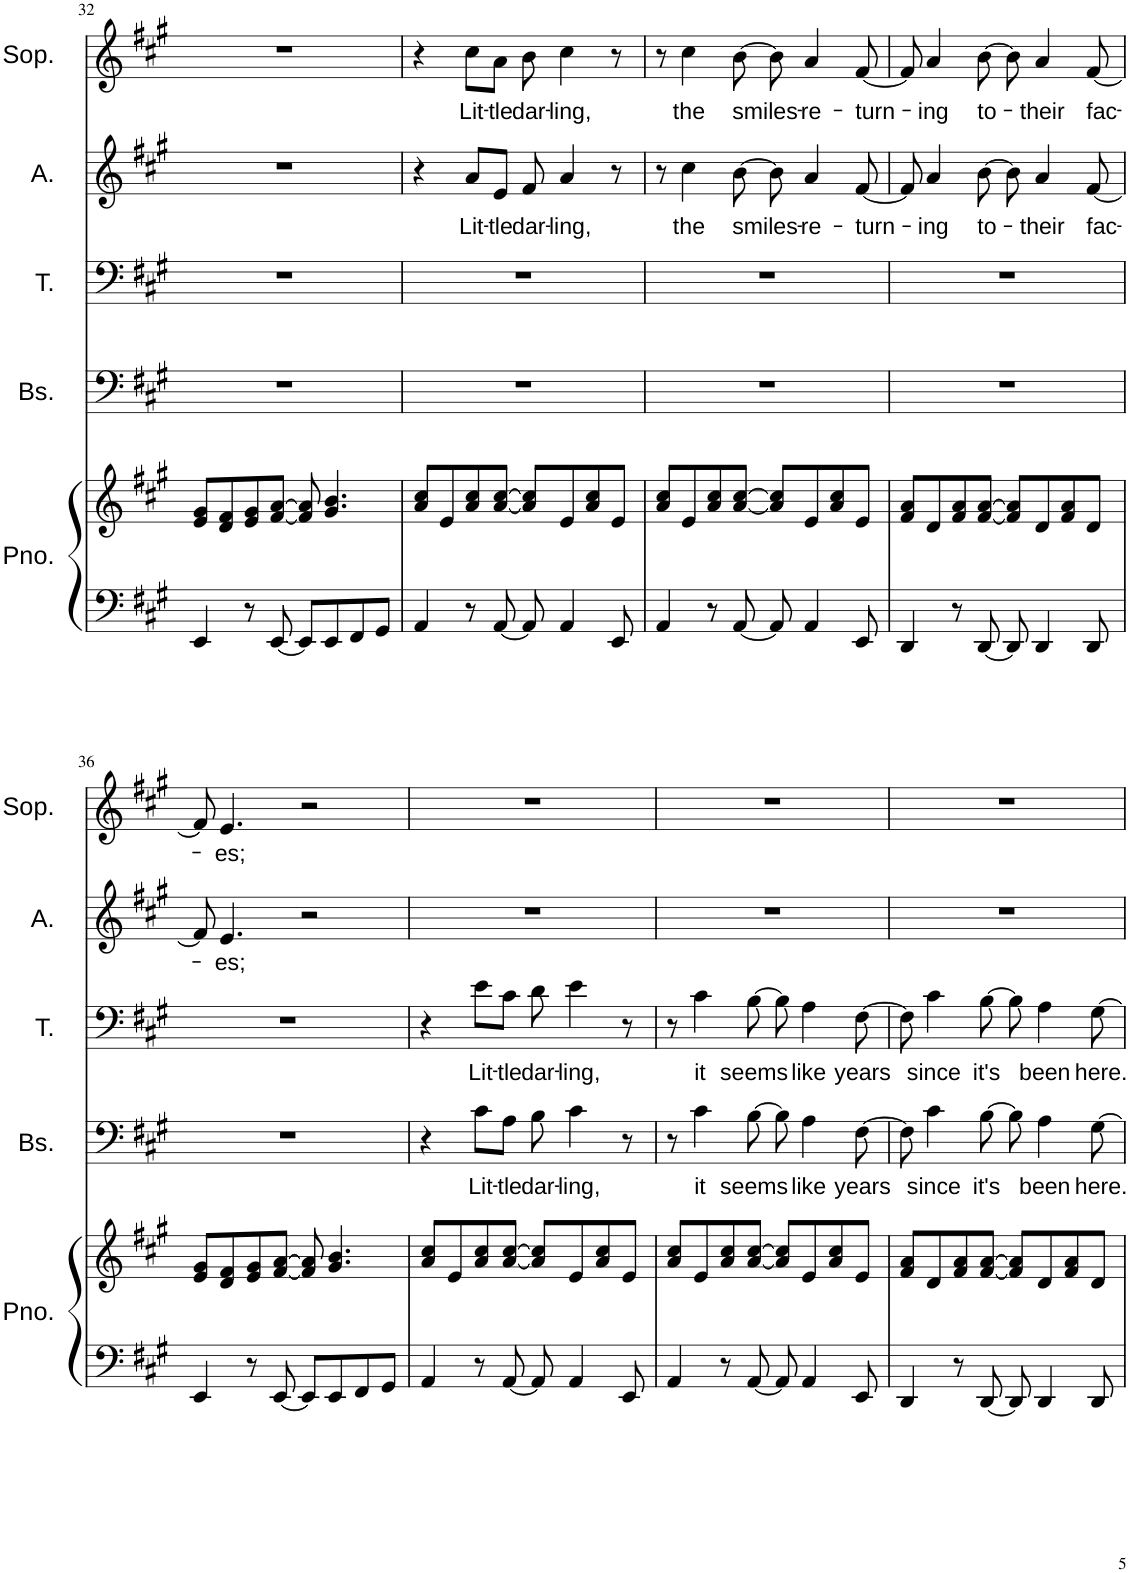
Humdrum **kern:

**kern	**kern	**kern	**text	**kern	**text	**kern	**text	**kern	**text
*part5	*part5	*part4	*part4	*part3	*part3	*part2	*part2	*part1	*part1
*staff6	*staff5	*staff4	*staff4	*staff3	*staff3	*staff2	*staff2	*staff1	*staff1
*I"Piano	*	*I"Bas	*	*I"Tenor	*	*I"Alt	*	*I"Sopraan	*
*I'Pno.	*	*I'Bs.	*	*I'T.	*	*I'A.	*	*I'Sop.	*
!!LO:PB:g=z
*clefF4	*clefG2	*clefF4	*	*clefF4	*	*clefG2	*	*clefG2	*
*k[f#c#g#]	*k[f#c#g#]	*k[f#c#g#]	*	*k[f#c#g#]	*	*k[f#c#g#]	*	*k[f#c#g#]	*
*M4/4	*M4/4	*M4/4	*	*M4/4	*	*M4/4	*	*M4/4	*
=32	=32	=32	=32	=32	=32	=32	=32	=32	=32
4EE/	8e/ 8g#/L	1r	.	1r	.	1r	.	1r	.
.	8d/ 8f#/	.	.	.	.	.	.	.	.
8r	8e/ 8g#/	.	.	.	.	.	.	.	.
[8EE/	[8f#/ [8a/J	.	.	.	.	.	.	.	.
8EE/L]	8f#/] 8a/]	.	.	.	.	.	.	.	.
8EE/	4.g#/ 4.b/	.	.	.	.	.	.	.	.
8FF#/	.	.	.	.	.	.	.	.	.
8GG#/J	.	.	.	.	.	.	.	.	.
=33	=33	=33	=33	=33	=33	=33	=33	=33	=33
4AA/	8a/ 8cc#/L	1r	.	1r	.	4r	.	4r	.
.	8e/	.	.	.	.	.	.	.	.
!	!	!	!	!	!	!	!LO:LY:b	!	!LO:LY:b
8r	8a/ 8cc#/	.	.	.	.	8a/L	Lit-	8cc#\L	Lit-
!	!	!	!	!	!	!	!LO:LY:b	!	!LO:LY:b
[8AA/	[8a/ [8cc#/J	.	.	.	.	8e/J	-tle	8a\J	-tle
!	!	!	!	!	!	!	!LO:LY:b	!	!LO:LY:b
8AA/]	8a/] 8cc#/]L	.	.	.	.	8f#/	dar-	8b\	dar-
!	!	!	!	!	!	!	!LO:LY:b	!	!LO:LY:b
4AA/	8e/	.	.	.	.	4a/	-ling,	4cc#\	-ling,
.	8a/ 8cc#/	.	.	.	.	.	.	.	.
8EE/	8e/J	.	.	.	.	8r	.	8r	.
=34	=34	=34	=34	=34	=34	=34	=34	=34	=34
4AA/	8a/ 8cc#/L	1r	.	1r	.	8r	.	8r	.
!	!	!	!	!	!	!	!LO:LY:b	!	!LO:LY:b
.	8e/	.	.	.	.	4cc#\	the	4cc#\	the
8r	8a/ 8cc#/	.	.	.	.	.	.	.	.
!	!	!	!	!	!	!	!LO:LY:b	!	!LO:LY:b
[8AA/	[8a/ [8cc#/J	.	.	.	.	[8b\	smiles-	[8b\	smiles-
8AA/]	8a/] 8cc#/]L	.	.	.	.	8b\]	.	8b\]	.
!	!	!	!	!	!	!	!LO:LY:b	!	!LO:LY:b
4AA/	8e/	.	.	.	.	4a/	-re-	4a/	-re-
.	8a/ 8cc#/	.	.	.	.	.	.	.	.
!	!	!	!	!	!	!	!LO:LY:b	!	!LO:LY:b
8EE/	8e/J	.	.	.	.	[8f#/	-turn-	[8f#/	-turn-
=35	=35	=35	=35	=35	=35	=35	=35	=35	=35
4DD/	8f#/ 8a/L	1r	.	1r	.	8f#/]	.	8f#/]	.
!	!	!	!	!	!	!	!LO:LY:b	!	!LO:LY:b
.	8d/	.	.	.	.	4a/	-ing	4a/	-ing
8r	8f#/ 8a/	.	.	.	.	.	.	.	.
!	!	!	!	!	!	!	!LO:LY:b	!	!LO:LY:b
[8DD/	[8f#/ [8a/J	.	.	.	.	[8b\	to-	[8b\	to-
8DD/]	8f#/] 8a/]L	.	.	.	.	8b\]	.	8b\]	.
!	!	!	!	!	!	!	!LO:LY:b	!	!LO:LY:b
4DD/	8d/	.	.	.	.	4a/	-their	4a/	-their
.	8f#/ 8a/	.	.	.	.	.	.	.	.
!	!	!	!	!	!	!	!LO:LY:b	!	!LO:LY:b
8DD/	8d/J	.	.	.	.	[8f#/	fac-	[8f#/	fac-
!!LO:LB:g=z
=36	=36	=36	=36	=36	=36	=36	=36	=36	=36
4EE/	8e/ 8g#/L	1r	.	1r	.	8f#/]	.	8f#/]	.
!	!	!	!	!	!	!	!LO:LY:b	!	!LO:LY:b
.	8d/ 8f#/	.	.	.	.	4.e/	-es;	4.e/	-es;
8r	8e/ 8g#/	.	.	.	.	.	.	.	.
[8EE/	[8f#/ [8a/J	.	.	.	.	.	.	.	.
8EE/L]	8f#/] 8a/]	.	.	.	.	2r	.	2r	.
8EE/	4.g#/ 4.b/	.	.	.	.	.	.	.	.
8FF#/	.	.	.	.	.	.	.	.	.
8GG#/J	.	.	.	.	.	.	.	.	.
=37	=37	=37	=37	=37	=37	=37	=37	=37	=37
4AA/	8a/ 8cc#/L	4r	.	4r	.	1r	.	1r	.
.	8e/	.	.	.	.	.	.	.	.
!	!	!	!LO:LY:b	!	!LO:LY:b	!	!	!	!
8r	8a/ 8cc#/	8c#\L	Lit-	8e\L	Lit-	.	.	.	.
!	!	!	!LO:LY:b	!	!LO:LY:b	!	!	!	!
[8AA/	[8a/ [8cc#/J	8A\J	-tle	8c#\J	-tle	.	.	.	.
!	!	!	!LO:LY:b	!	!LO:LY:b	!	!	!	!
8AA/]	8a/] 8cc#/]L	8B\	dar-	8d\	dar-	.	.	.	.
!	!	!	!LO:LY:b	!	!LO:LY:b	!	!	!	!
4AA/	8e/	4c#\	-ling,	4e\	-ling,	.	.	.	.
.	8a/ 8cc#/	.	.	.	.	.	.	.	.
8EE/	8e/J	8r	.	8r	.	.	.	.	.
=38	=38	=38	=38	=38	=38	=38	=38	=38	=38
4AA/	8a/ 8cc#/L	8r	.	8r	.	1r	.	1r	.
!	!	!	!LO:LY:b	!	!LO:LY:b	!	!	!	!
.	8e/	4c#\	it	4c#\	it	.	.	.	.
8r	8a/ 8cc#/	.	.	.	.	.	.	.	.
!	!	!	!LO:LY:b	!	!LO:LY:b	!	!	!	!
[8AA/	[8a/ [8cc#/J	[8B\	seems	[8B\	seems	.	.	.	.
8AA/]	8a/] 8cc#/]L	8B\]	.	8B\]	.	.	.	.	.
!	!	!	!LO:LY:b	!	!LO:LY:b	!	!	!	!
4AA/	8e/	4A\	like	4A\	like	.	.	.	.
.	8a/ 8cc#/	.	.	.	.	.	.	.	.
!	!	!	!LO:LY:b	!	!LO:LY:b	!	!	!	!
8EE/	8e/J	[8F#\	years	[8F#\	years	.	.	.	.
=39	=39	=39	=39	=39	=39	=39	=39	=39	=39
4DD/	8f#/ 8a/L	8F#\]	.	8F#\]	.	1r	.	1r	.
!	!	!	!LO:LY:b	!	!LO:LY:b	!	!	!	!
.	8d/	4c#\	since	4c#\	since	.	.	.	.
8r	8f#/ 8a/	.	.	.	.	.	.	.	.
!	!	!	!LO:LY:b	!	!LO:LY:b	!	!	!	!
[8DD/	[8f#/ [8a/J	[8B\	it's	[8B\	it's	.	.	.	.
8DD/]	8f#/] 8a/]L	8B\]	.	8B\]	.	.	.	.	.
!	!	!	!LO:LY:b	!	!LO:LY:b	!	!	!	!
4DD/	8d/	4A\	been	4A\	been	.	.	.	.
.	8f#/ 8a/	.	.	.	.	.	.	.	.
!	!	!	!LO:LY:b	!	!LO:LY:b	!	!	!	!
8DD/	8d/J	[8G#\	here.	[8G#\	here.	.	.	.	.
=	=	=	=	=	=	=	=	=	=
*-	*-	*-	*-	*-	*-	*-	*-	*-	*-
